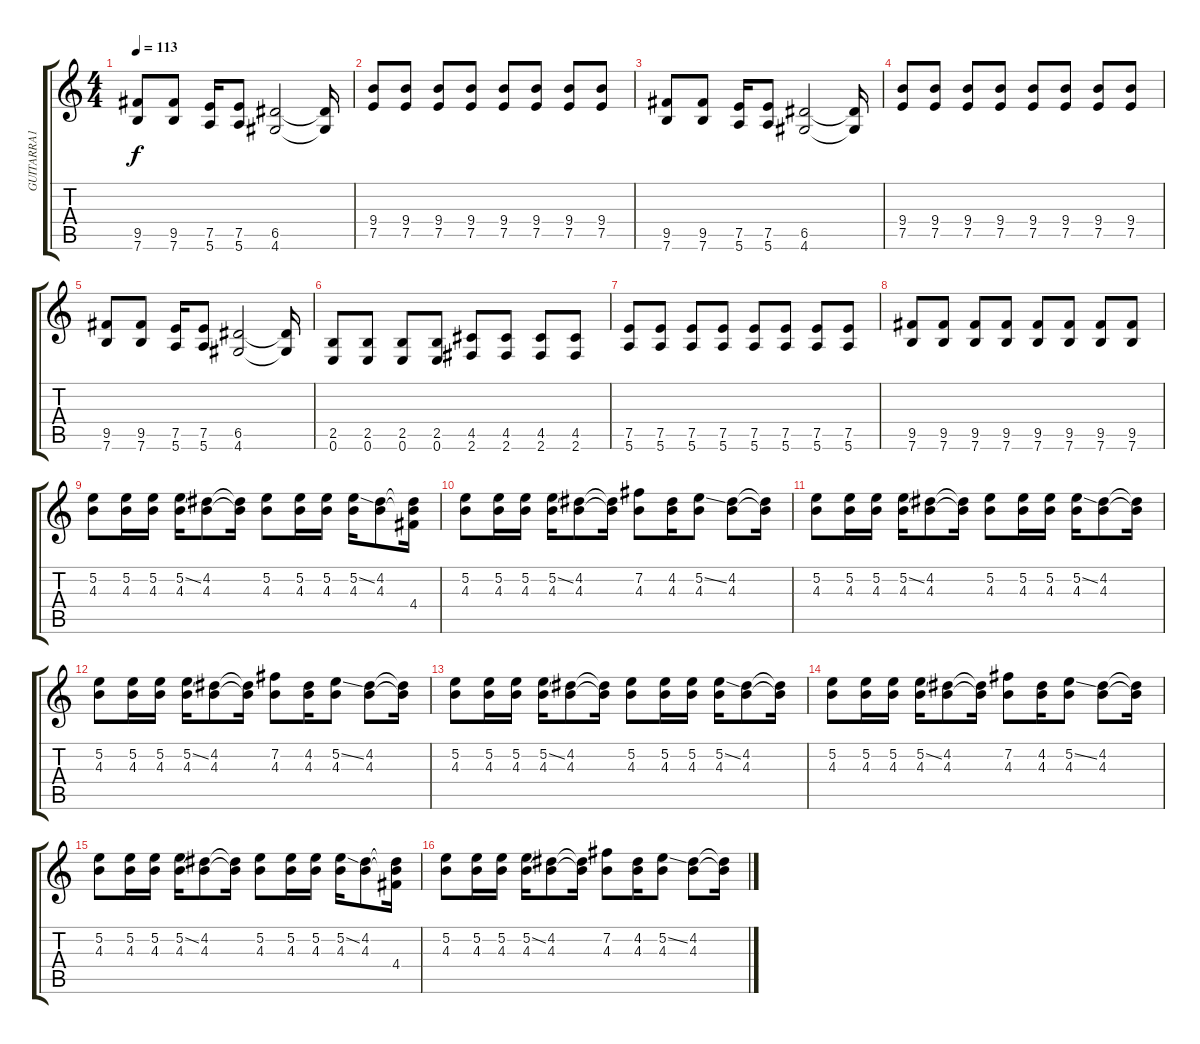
\track ("GUITARRA1" "GUITARRA1") {instrument overdrivenguitar}
\staff {score tabs}
\tuning (E4 B3 G3 D3 A2 E2) {hide}
\ts (4 4)
\tempo 113
\clef g2
\ks c
(9.5 7.6).8{dy f} (9.5 7.6).8 (7.5 5.6).16 (7.5 5.6).8 (6.5 4.6).2 (6.5{t} 4.6{t}).16 |
(9.4 7.5).8 (9.4 7.5).8 (9.4 7.5).8 (9.4 7.5).8 (9.4 7.5).8 (9.4 7.5).8 (9.4 7.5).8 (9.4 7.5).8 |
(9.5 7.6).8 (9.5 7.6).8 (7.5 5.6).16 (7.5 5.6).8 (6.5 4.6).2 (6.5{t} 4.6{t}).16 |
(9.4 7.5).8 (9.4 7.5).8 (9.4 7.5).8 (9.4 7.5).8 (9.4 7.5).8 (9.4 7.5).8 (9.4 7.5).8 (9.4 7.5).8 |
(9.5 7.6).8 (9.5 7.6).8 (7.5 5.6).16 (7.5 5.6).8 (6.5 4.6).2 (6.5{t} 4.6{t}).16 |
(2.5 0.6).8 (2.5 0.6).8 (2.5 0.6).8 (2.5 0.6).8 (4.5 2.6).8 (4.5 2.6).8 (4.5 2.6).8 (4.5 2.6).8 |
(7.5 5.6).8 (7.5 5.6).8 (7.5 5.6).8 (7.5 5.6).8 (7.5 5.6).8 (7.5 5.6).8 (7.5 5.6).8 (7.5 5.6).8 |
(9.5 7.6).8 (9.5 7.6).8 (9.5 7.6).8 (9.5 7.6).8 (9.5 7.6).8 (9.5 7.6).8 (9.5 7.6).8 (9.5 7.6).8 |
(5.2 4.3).8 (5.2 4.3).16 (5.2 4.3).16 (5.2{ss} 4.3).16 (4.2 4.3).8 (4.2{t} 4.3{t}).16 (5.2 4.3).8 (5.2 4.3).16 (5.2 4.3).16 (5.2{ss} 4.3).16 (4.2 4.3).8 (4.2{t} 4.3{t} 4.4).16 |
(5.2 4.3).8 (5.2 4.3).16 (5.2 4.3).16 (5.2{ss} 4.3).16 (4.2 4.3).8 (4.2{t} 4.3{t}).16 (7.2 4.3).8 (4.2 4.3).16 (5.2{ss} 4.3).8 (4.2 4.3).8 (4.2{t} 4.3{t}).16 |
(5.2 4.3).8 (5.2 4.3).16 (5.2 4.3).16 (5.2{ss} 4.3).16 (4.2 4.3).8 (4.2{t} 4.3{t}).16 (5.2 4.3).8 (5.2 4.3).16 (5.2 4.3).16 (5.2{ss} 4.3).16 (4.2 4.3).8 (4.2{t} 4.3{t}).16 |
(5.2 4.3).8 (5.2 4.3).16 (5.2 4.3).16 (5.2{ss} 4.3).16 (4.2 4.3).8 (4.2{t} 4.3{t}).16 (7.2 4.3).8 (4.2 4.3).16 (5.2{ss} 4.3).8 (4.2 4.3).8 (4.2{t} 4.3{t}).16 |
(5.2 4.3).8 (5.2 4.3).16 (5.2 4.3).16 (5.2{ss} 4.3).16 (4.2 4.3).8 (4.2{t} 4.3{t}).16 (5.2 4.3).8 (5.2 4.3).16 (5.2 4.3).16 (5.2{ss} 4.3).16 (4.2 4.3).8 (4.2{t} 4.3{t}).16 |
(5.2 4.3).8 (5.2 4.3).16 (5.2 4.3).16 (5.2{ss} 4.3).16 (4.2 4.3).8 (4.2{t} 4.3{t}).16 (7.2 4.3).8 (4.2 4.3).16 (5.2{ss} 4.3).8 (4.2 4.3).8 (4.2{t} 4.3{t}).16 |
(5.2 4.3).8 (5.2 4.3).16 (5.2 4.3).16 (5.2{ss} 4.3).16 (4.2 4.3).8 (4.2{t} 4.3{t}).16 (5.2 4.3).8 (5.2 4.3).16 (5.2 4.3).16 (5.2{ss} 4.3).16 (4.2 4.3).8 (4.2{t} 4.3{t} 4.4).16 |
(5.2 4.3).8 (5.2 4.3).16 (5.2 4.3).16 (5.2{ss} 4.3).16 (4.2 4.3).8 (4.2{t} 4.3{t}).16 (7.2 4.3).8 (4.2 4.3).16 (5.2{ss} 4.3).8 (4.2 4.3).8 (4.2{t} 4.3{t}).16
